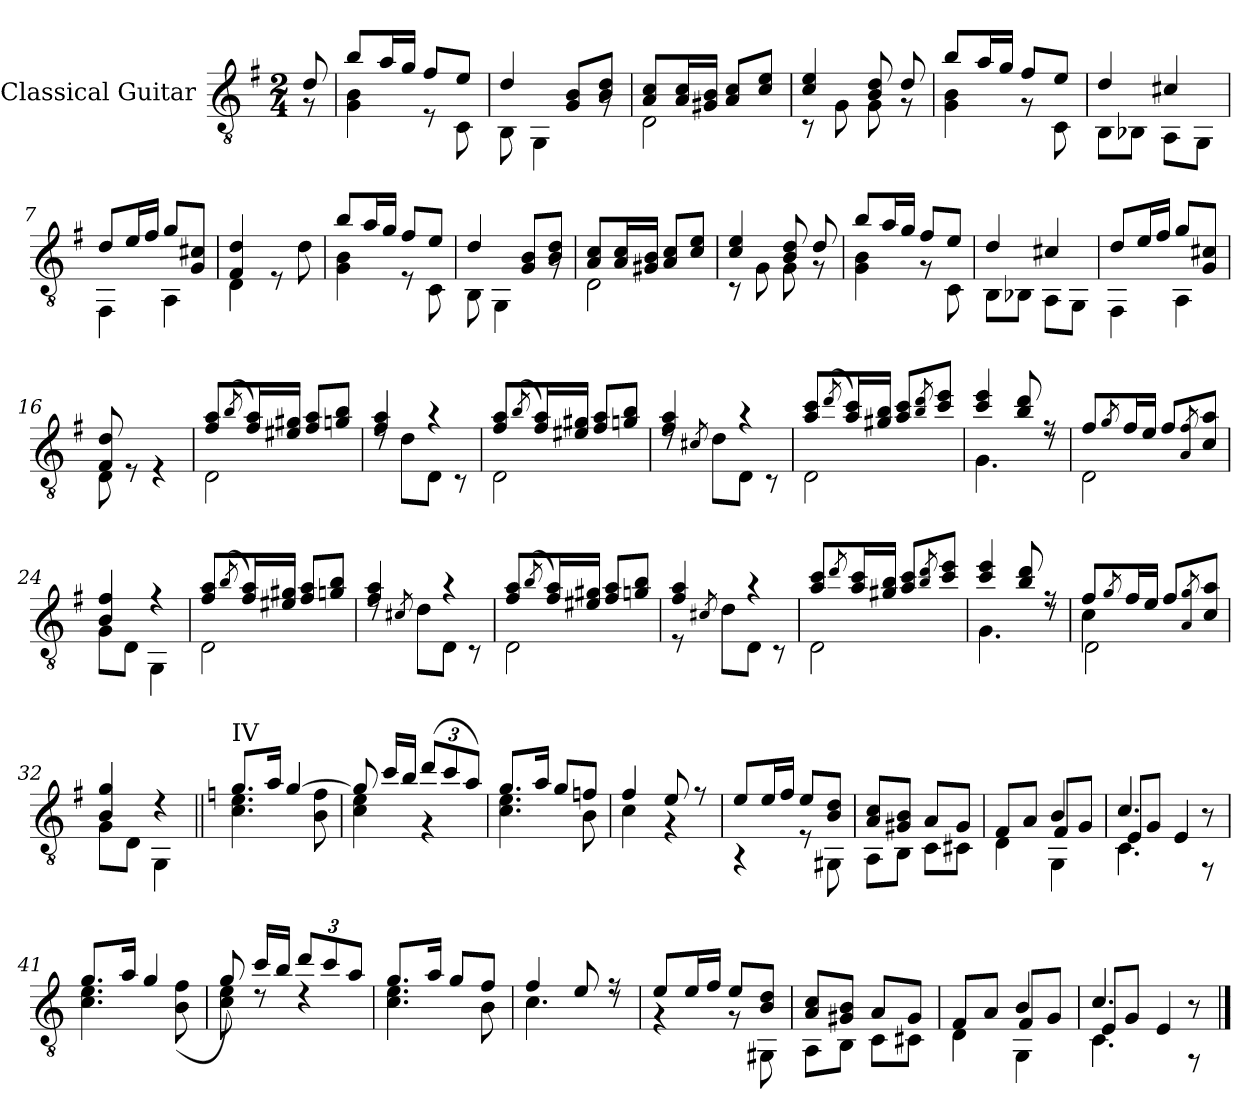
**kern
*part1
*staff1
*I"Classical Guitar
*I'Guit.
*clefGv2
*k[f#]
*M2/4
=
*^
8d/	8r
=1	=1
8b/L	4G\ 4B\
16a/L	.
16g/JJ	.
8f#/L	8r
8e/J	8C<\
=2	=2
4d/	8BB\
.	4GG\
8G/ 8B/L	.
8B/ 8d/J	8rG
=3	=3
8A/ 8c/L	2D\
16A/ 16c/L	.
16G#X/ 16B/JJ	.
8A/ 8c/L	.
8c/ 8e/J	.
=4	=4
4c/ 4e/	8r
.	8G\
8B/ 8d/	8G\
8d/	8r
=5	=5
8b/L	4G\ 4B\
16a/L	.
16g/JJ	.
8f#/L	8rG
8e/J	8C\
!!LO:LB:g=z	!!
=6	=6
4d/	8BB\L
.	8BB-X\J
4c#X/	8AA\L
.	8GG\J
=7	=7
8d/L	4FF#\
16e/L	.
16f#/JJ	.
8g/L	4AA\
8G/ 8c#X/J	.
=8	=8
4F#/ 4d/	4D\
8rE	4ryy
8d\	.
=9	=9
8b/L	4G\ 4B\
16a/L	.
16g/JJ	.
8f#/L	8r
8e/J	8C\
=10	=10
4d/	8BB\
.	4GG\
8G/ 8B/L	.
8B/ 8d/J	8rG
!!LO:LB:g=z	!!
=11	=11
8A/ 8c/L	2D\
16A/ 16c/L	.
16G#X/ 16B/JJ	.
8A/ 8c/L	.
8c/ 8e/J	.
=12	=12
4c/ 4e/	8r
.	8G\
8B/ 8d/	8G\
8d/	8r
=13	=13
8b/L	4G\ 4B\
16a/L	.
16g/JJ	.
8f#/L	8rG
8e/J	8C\
=14	=14
4d/	8BB\L
.	8BB-X\J
4c#X/	8AA\L
.	8GG\J
=15	=15
8d/L	4FF#\
16e/L	.
16f#/JJ	.
8g/L	4AA\
8G/ 8c#X/J	.
=16	=16
8F#/ 8d/	8D\
8rE	4.ryy
4rE	.
!!LO:LB:g=z	!!
=17	=17
8f#/ 8a/L	2D\
(<8qb/	.
16f#/ 16a/L)	.
16e#X/ 16g#X/JJ	.
8f#/ 8a/L	.
8gn/ 8b/J	.
=18	=18
4f#/ 4a/	8rd
.	8d\L
4r	8D\J
.	8r
=19	=19
8f#/ 8a/L	2D\
(<8qb/	.
16f#/ 16a/L)	.
16e#X/ 16g#X/JJ	.
8f#/ 8a/L	.
8gn/ 8b/J	.
=20	=20
4f#/ 4a/	8rd
.	8qc#X/
.	8d\L
4r	8D\J
.	8r
=21	=21
8a/ 8cc/L	2D\
(<8qdd/	.
16a/ 16cc/L)	.
16g#X/ 16b/JJ	.
8a/ 8cc/L	.
8qb/ 8qdd/	.
8cc/ 8ee/J	.
=22	=22
4cc/ 4ee/	4.G\
8b/ 8dd/	.
8rf	8rd
!!LO:LB:g=z	!!
=23	=23
8f#/L	2D\
8qg/	.
16f#/L	.
16e/JJ	.
8f#/L	.
8qA/ 8qf#/	.
8c/ 8a/J	.
=24	=24
4B/ 4f#/	8G\L
.	8D\J
4r	4GG\
=25	=25
8f#/ 8a/L	2D\
(<8qb/	.
16f#/ 16a/L)	.
16e#X/ 16g#X/JJ	.
8f#/ 8a/L	.
8gn/ 8b/J	.
=26	=26
4f#/ 4a/	8rd
.	8qc#X/
.	8d\L
4r	8D\J
.	8r
=27	=27
8f#/ 8a/L	2D\
(<8qb/	.
16f#/ 16a/L)	.
16e#X/ 16g#X/JJ	.
8f#/ 8a/L	.
8gn/ 8b/J	.
=28	=28
4f#/ 4a/	8r
.	8qc#X/
.	8d\L
4r	8D\J
.	8r
!!LO:LB:g=z	!!
=29	=29
8a/ 8cc/L	2D\
8qdd/	.
16a/ 16cc/L	.
16g#X/ 16b/JJ	.
8a/ 8cc/L	.
8qb/ 8qdd/	.
8cc/ 8ee/J	.
=30	=30
4cc/ 4ee/	4.G\
8b/ 8dd/	.
8rf	8rd
=31	=31
*	*^
8f#/L	4c\	2D\
8qg/	.	.
16f#/L	.	.
16e/JJ	.	.
8f#/L	4ryy	.
8qA/ 8qg/	.	.
8c/ 8a/J	.	.
*	*v	*v
=32	=32
4B/ 4g/	8G\L
.	8D\J
4r	4GG\
=33||	=33||
*k[]	*
!LO:TX:a:t=IV	!
8.g/L	4.c\ 4.e\
16a/Jk	.
[4g/	.
.	8B\ 8f\
=34	=34
8g/]	4c\ 4e\
16cc/LL	.
16b/JJ	.
*Xbrackettup	*
(>12dd/L	4r
12cc/	.
12a/J)	.
!!LO:LB:g=z	!!
=35	=35
8.g/L	4.c\ 4.e\
16a/Jk	.
8g/L	.
8fn/J	8B\
=36	=36
4f/	4c\
8e/	4r
8r	.
=37	=37
8e/L	4r
16e/L	.
16f/JJ	.
8e/L	8rE
8B/ 8d/J	8GG#X\
=38	=38
8A/ 8c/L	8AA\L
8G#X/ 8B/J	8BB\J
8A/L	8C\L
8G#/J	8C#X\J
=39	=39
*	*^
8F/L	4D\	4ryy
8A/J	.	.
4B/	8F/L	4GG\
.	8G/J	.
=40	=40	=40
4.c/	8E/L	4.C\
.	8G/J	.
.	4E/	.
8r	.	8rFF
*	*v	*v
=41	=41
8.g/L	4.c\ 4.e\
16a/Jk	.
4g/	.
.	(>8B\ 8f\
!!LO:LB:g=z	!!
=42	=42
8g/)	8c\ 8e\
16cc/LL	8rd
16b/JJ	.
12dd/L	4rd
12cc/	.
12a/J	.
=43	=43
8.g/L	4.c\ 4.e\
16a/Jk	.
8g/L	.
8f/J	8B\
=44	=44
4f/	4.c\
8e/	.
8r	8rd
=45	=45
8e/L	4rG
16e/L	.
16f/JJ	.
8e/L	8rG
8B/ 8d/J	8GG#X\
=46	=46
8A/ 8c/L	8AA\L
8G#X/ 8B/J	8BB\J
8A/L	8C\L
8G#/J	8C#X\J
=47	=47
*	*^
8F/L	4D\	4ryy
8A/J	.	.
4B/	8F/L	4GG\
.	8G/J	.
=48	=48	=48
4.c/	8E/L	4.C\
.	8G/J	.
.	4E/	.
8r	.	8rFF
*v	*v	*v
==
*-
